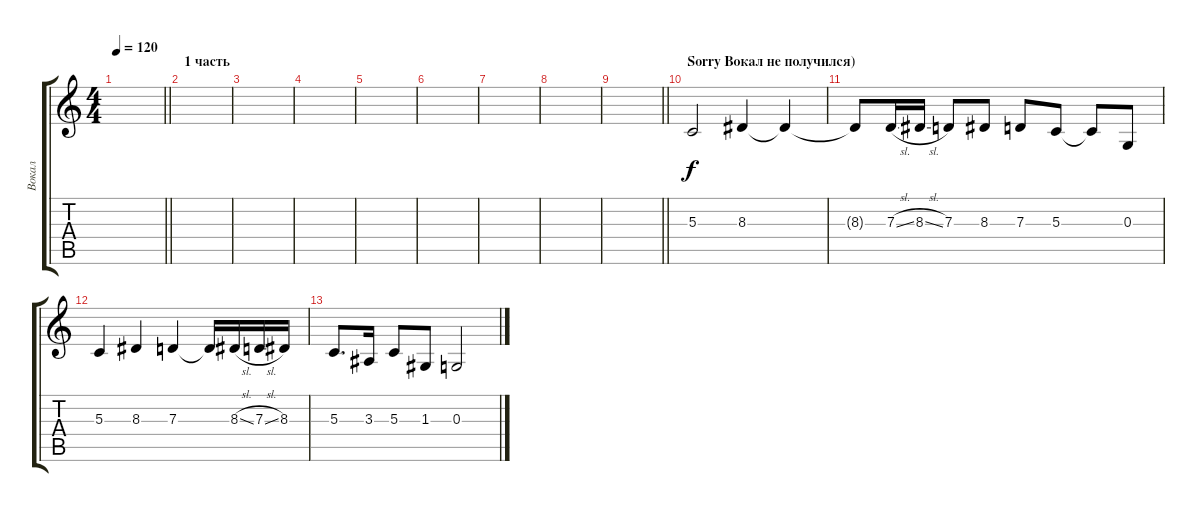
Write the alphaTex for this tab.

\track ("Вокал" "Вокал") {instrument choiraahs}
\staff {score tabs}
\tuning (E4 B3 G3 D3 A2 E2) {hide}
\ts (4 4)
\tempo 120
\clef g2
\barLineRight lightlight
\ks c
|
\section ("" "1 часть")
|
|
|
|
|
|
|
\barLineRight lightlight
|
\section ("" "Sorry Вокал не получился)")
5.3.2 8.3.4 8.3{t}.4 |
8.3{t}.8 7.3{sl}.16 8.3{sl}.16 7.3.8 8.3.8 7.3.8 5.3.8 5.3{t}.8 0.3.8 |
5.3.4 8.3.4 7.3.4 7.3{t}.16 8.3{sl}.16 7.3{sl}.16 8.3.16 |
5.3.8{d} 3.3.16 5.3.8 1.3.8 0.3.2
